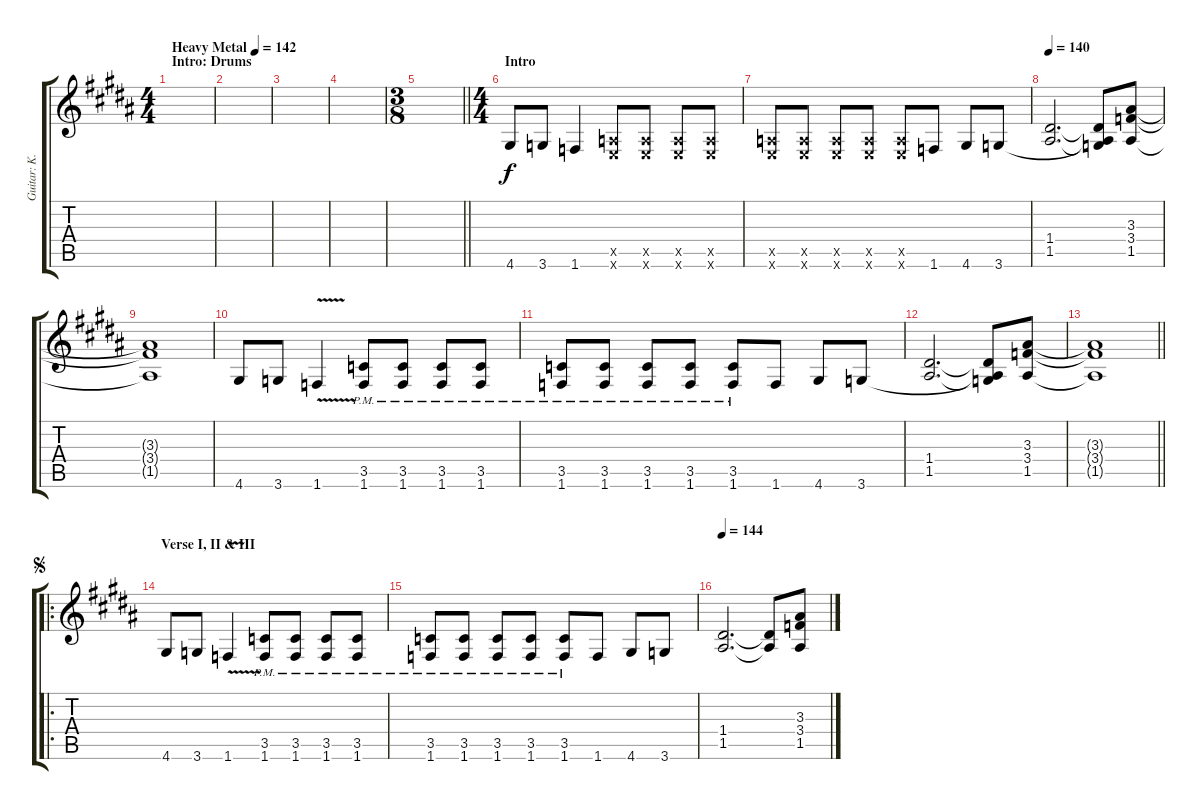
\track ("Guitar: K.K." "Guitar: K.") {instrument overdrivenguitar}
\staff {score tabs}
\tuning (E4 B3 G3 D3 A2 E2) {hide}
\ts (4 4)
\section ("" "Intro: Drums")
\tempo (142 "Heavy Metal")
\tempo 139
\tempo (142 "Heavy Metal")
\clef g2
\ks b
|
|
|
|
\ts (3 8)
\barLineRight lightlight
|
\ts (4 4)
\section ("" "Intro")
4.6.8 3.6.8 1.6.4 (0.5{x} 0.6{x}).8 (0.5{x} 0.6{x}).8 (0.5{x} 0.6{x}).8 (0.5{x} 0.6{x}).8 |
(0.5{x} 0.6{x}).8 (0.5{x} 0.6{x}).8 (0.5{x} 0.6{x}).8 (0.5{x} 0.6{x}).8 (0.5{x} 0.6{x}).8 1.6.8 4.6.8 3.6.8 |
\tempo 140
(1.4 1.5).2{d} (1.4{t} 1.5{t} 3.6{t}).8 (3.3 3.4 1.5).8 |
(3.3{t} 3.4{t} 1.5{t}).1 |
4.6.8 3.6.8 1.6{v}.4 (3.5{pm} 1.6{pm}).8 (3.5{pm} 1.6{pm}).8 (3.5{pm} 1.6{pm}).8 (3.5{pm} 1.6{pm}).8 |
(3.5{pm} 1.6{pm}).8 (3.5{pm} 1.6{pm}).8 (3.5{pm} 1.6{pm}).8 (3.5{pm} 1.6{pm}).8 (3.5{pm} 1.6{pm}).8 1.6.8 4.6.8 3.6.8 |
(1.4 1.5).2{d} (1.4{t} 1.5{t} 3.6{t}).8 (3.3 3.4 1.5).8 |
\barLineRight lightlight
(3.3{t} 3.4{t} 1.5{t}).1 |
\ro
\section ("" "Verse I, II & III")
\jump segno
4.6.8 3.6.8 1.6{v}.4 (3.5{pm} 1.6{pm}).8 (3.5{pm} 1.6{pm}).8 (3.5{pm} 1.6{pm}).8 (3.5{pm} 1.6{pm}).8 |
(3.5{pm} 1.6{pm}).8 (3.5{pm} 1.6{pm}).8 (3.5{pm} 1.6{pm}).8 (3.5{pm} 1.6{pm}).8 (3.5{pm} 1.6{pm}).8 1.6.8 4.6.8 3.6.8 |
\tempo 144
(1.4 1.5).2{d} (1.4{t} 1.5{t}).8 (3.3 3.4 1.5).8
